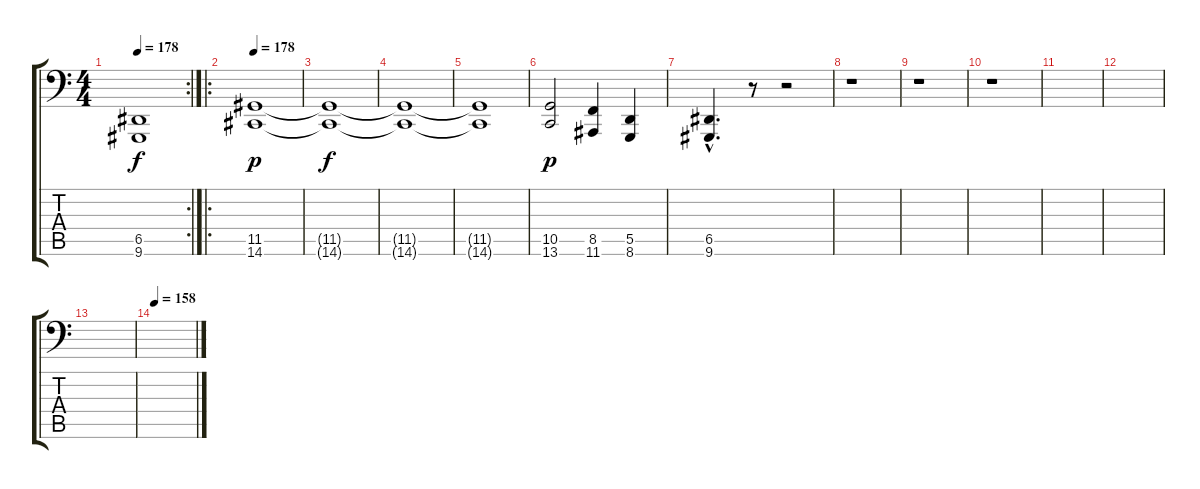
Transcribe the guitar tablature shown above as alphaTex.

\track "" {instrument churchorgan}
\staff {score tabs}
\tuning (E3 B2 G2 D2 A1 B0) {hide}
\rc 2
\ts (4 4)
\tempo 178
\clef f4
\ks c
(6.5{t} 9.6{t}).1{dy f} |
\ro
\tempo 178
(11.5 14.6).1{dy p} |
(11.5{t} 14.6{t}).1{dy f} |
(11.5{t} 14.6{t}).1 |
(11.5{t} 14.6{t}).1 |
(10.5 13.6).2{dy p} (8.5 11.6).4 (5.5 8.6).4 |
(6.5{hac} 9.6{hac}).4{d} r.8 r.2 |
r.1 |
r.1 |
r.1 |
|
|
|
\tempo 158
